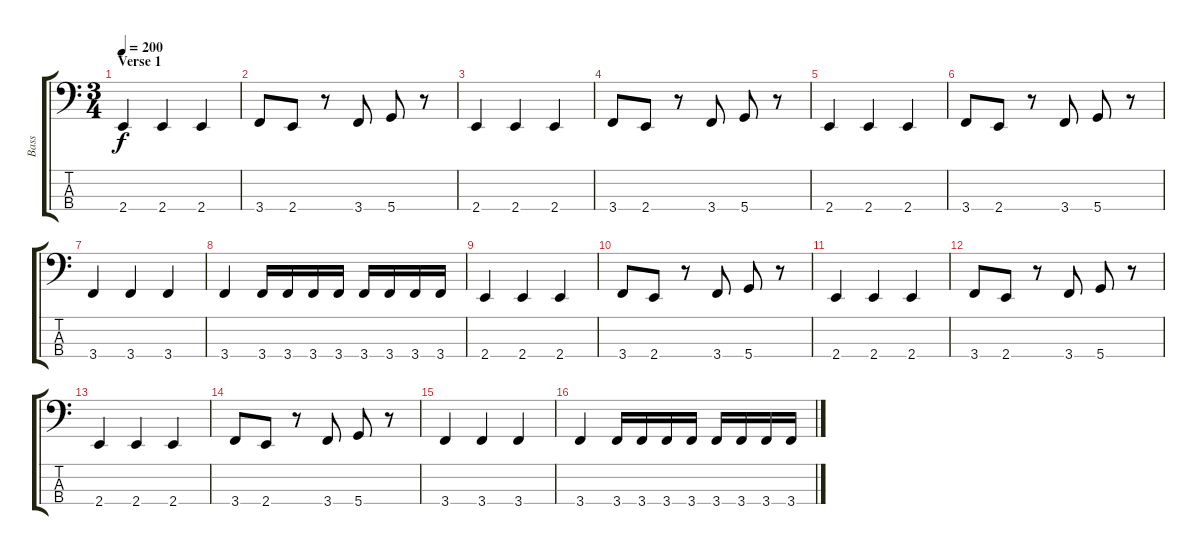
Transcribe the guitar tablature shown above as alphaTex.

\track ("Bass" "Bass") {instrument electricbasspick}
\staff {score tabs}
\tuning (F2 C2 G1 D1) {hide}
\ts (3 4)
\section ("" "Verse 1")
\tempo 200
\clef f4
\ks c
2.4.4{dy f} 2.4.4 2.4.4 |
3.4.8 2.4.8 r.8 3.4.8 5.4.8 r.8 |
2.4.4 2.4.4 2.4.4 |
3.4.8 2.4.8 r.8 3.4.8 5.4.8 r.8 |
2.4.4 2.4.4 2.4.4 |
3.4.8 2.4.8 r.8 3.4.8 5.4.8 r.8 |
3.4.4 3.4.4 3.4.4 |
3.4.4 3.4.16 3.4.16 3.4.16 3.4.16 3.4.16 3.4.16 3.4.16 3.4.16 |
2.4.4 2.4.4 2.4.4 |
3.4.8 2.4.8 r.8 3.4.8 5.4.8 r.8 |
2.4.4 2.4.4 2.4.4 |
3.4.8 2.4.8 r.8 3.4.8 5.4.8 r.8 |
2.4.4 2.4.4 2.4.4 |
3.4.8 2.4.8 r.8 3.4.8 5.4.8 r.8 |
3.4.4 3.4.4 3.4.4 |
3.4.4 3.4.16 3.4.16 3.4.16 3.4.16 3.4.16 3.4.16 3.4.16 3.4.16
